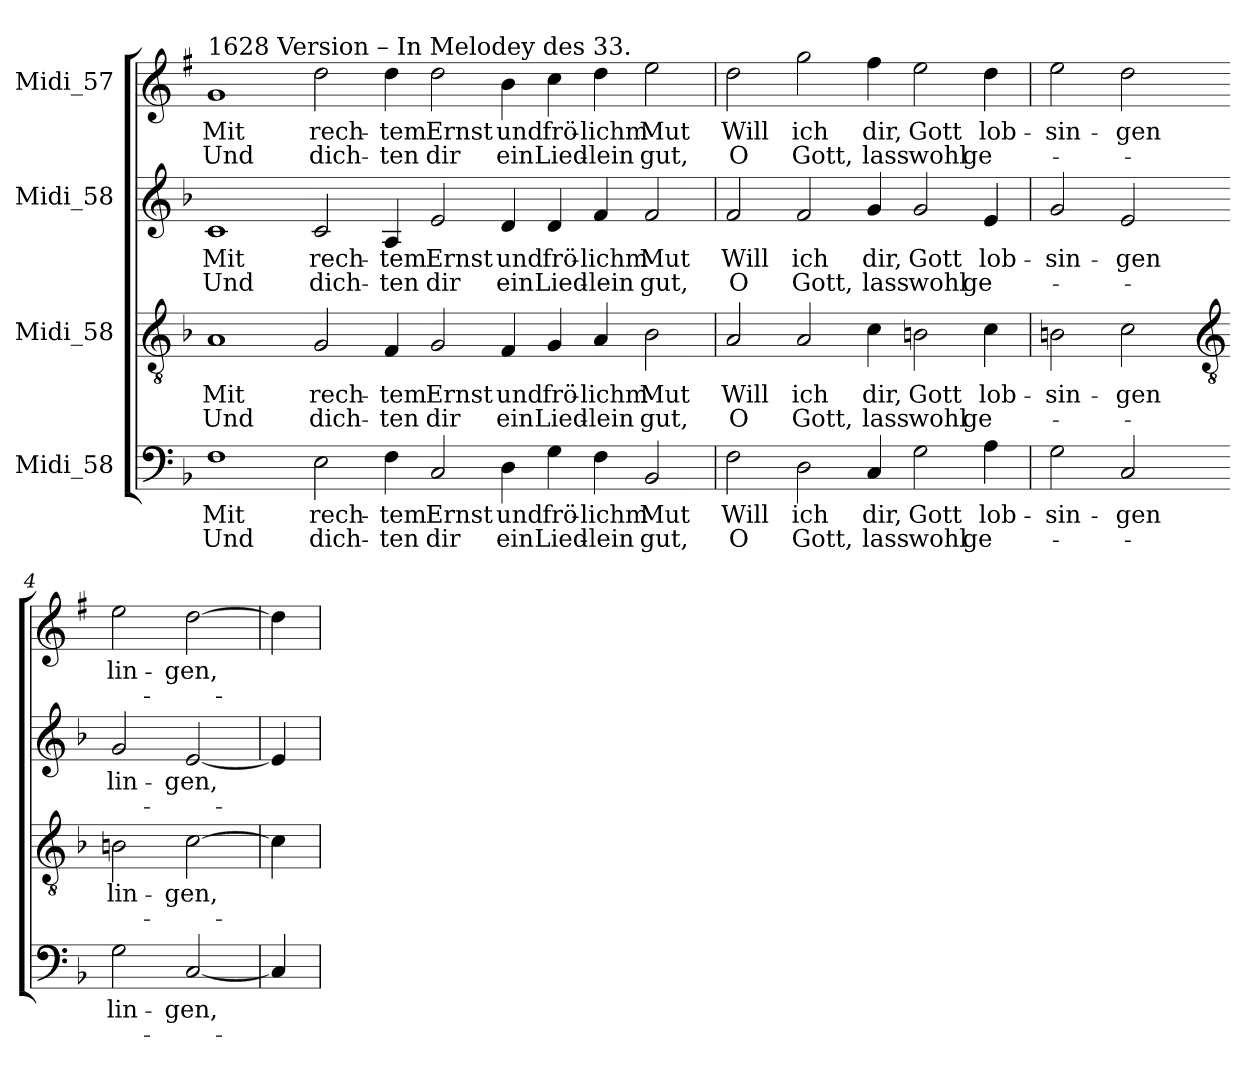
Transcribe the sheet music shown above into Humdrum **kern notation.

**kern	**text	**text	**kern	**text	**text	**kern	**text	**text	**kern	**text	**text
*part4	*part4	*part4	*part3	*part3	*part3	*part2	*part2	*part2	*part1	*part1	*part1
*staff4	*staff4	*staff4	*staff3	*staff3	*staff3	*staff2	*staff2	*staff2	*staff1	*staff1	*staff1
*I"Midi_58	*	*	*I"Midi_58	*	*	*I"Midi_58	*	*	*I"Midi_57	*	*
*clefF4	*	*	*clefGv2	*	*	*clefG2	*	*	*clefG2	*	*
*	*	*	*	*	*	*	*	*	*ITrd1c2	*	*
*k[b-]	*	*	*k[b-]	*	*	*k[b-]	*	*	*k[b-]	*	*
*F:	*	*	*F:	*	*	*F:	*	*	*F:	*	*
=1	=1	=1	=1	=1	=1	=1	=1	=1	=1	=1	=1
!	!	!	!	!	!	!	!	!	!LO:TX:a:t=1628 Version – In Melodey des 33.	!	!
!	!LO:LY:b	!LO:LY:b	!	!LO:LY:b	!LO:LY:b	!	!LO:LY:b	!LO:LY:b	!	!LO:LY:b	!LO:LY:b
1F	Mit	Und	1A	Mit	Und	1c	Mit	Und	1f	Mit	Und
!	!LO:LY:b	!LO:LY:b	!	!LO:LY:b	!LO:LY:b	!	!LO:LY:b	!LO:LY:b	!	!LO:LY:b	!LO:LY:b
2E	rech-	-dich-	2G	rech-	-dich-	2c	rech-	-dich-	2cc	rech-	-dich-
!	!LO:LY:b	!LO:LY:b	!	!LO:LY:b	!LO:LY:b	!	!LO:LY:b	!LO:LY:b	!	!LO:LY:b	!LO:LY:b
4F	-tem	ten	4F	-tem	ten	4A	-tem	ten	4cc	-tem	ten
!	!LO:LY:b	!LO:LY:b	!	!LO:LY:b	!LO:LY:b	!	!LO:LY:b	!LO:LY:b	!	!LO:LY:b	!LO:LY:b
2C	Ernst	dir	2G	Ernst	dir	2e	Ernst	dir	2cc	Ernst	dir
!	!LO:LY:b	!LO:LY:b	!	!LO:LY:b	!LO:LY:b	!	!LO:LY:b	!LO:LY:b	!	!LO:LY:b	!LO:LY:b
4D	und	ein	4F	und	ein	4d	und	ein	4a	und	ein
!	!LO:LY:b	!LO:LY:b	!	!LO:LY:b	!LO:LY:b	!	!LO:LY:b	!LO:LY:b	!	!LO:LY:b	!LO:LY:b
4G	frö-	-Lied-	4G	frö-	-Lied-	4d	frö-	-Lied-	4b-	frö-	-Lied-
!	!LO:LY:b	!LO:LY:b	!	!LO:LY:b	!LO:LY:b	!	!LO:LY:b	!LO:LY:b	!	!LO:LY:b	!LO:LY:b
4F	-lichm	lein	4A	-lichm	lein	4f	-lichm	lein	4cc	-lichm	lein
!	!LO:LY:b	!LO:LY:b	!	!LO:LY:b	!LO:LY:b	!	!LO:LY:b	!LO:LY:b	!	!LO:LY:b	!LO:LY:b
2BB-	Mut	gut,	2B-	Mut	gut,	2f	Mut	gut,	2dd	Mut	gut,
=2	=2	=2	=2	=2	=2	=2	=2	=2	=2	=2	=2
!	!LO:LY:b	!LO:LY:b	!	!LO:LY:b	!LO:LY:b	!	!LO:LY:b	!LO:LY:b	!	!LO:LY:b	!LO:LY:b
2F	Will	O	2A	Will	O	2f	Will	O	2cc	Will	O
!	!LO:LY:b	!LO:LY:b	!	!LO:LY:b	!LO:LY:b	!	!LO:LY:b	!LO:LY:b	!	!LO:LY:b	!LO:LY:b
2D	ich	Gott,	2A	ich	Gott,	2f	ich	Gott,	2ff	ich	Gott,
!	!LO:LY:b	!LO:LY:b	!	!LO:LY:b	!LO:LY:b	!	!LO:LY:b	!LO:LY:b	!	!LO:LY:b	!LO:LY:b
4C	dir,	lass	4c	dir,	lass	4g	dir,	lass	4ee	dir,	lass
!	!LO:LY:b	!LO:LY:b	!	!LO:LY:b	!LO:LY:b	!	!LO:LY:b	!LO:LY:b	!	!LO:LY:b	!LO:LY:b
2G	Gott	wohl	2Bn	Gott	wohl	2g	Gott	wohl	2dd	Gott	wohl
!	!LO:LY:b	!LO:LY:b	!	!LO:LY:b	!LO:LY:b	!	!LO:LY:b	!LO:LY:b	!	!LO:LY:b	!LO:LY:b
4A	lob-	-ge-	4c	lob-	-ge-	4e	lob-	-ge-	4cc	lob-	-ge-
=3	=3	=3	=3	=3	=3	=3	=3	=3	=3	=3	=3
!	!LO:LY:b	!	!	!LO:LY:b	!	!	!LO:LY:b	!	!	!LO:LY:b	!
2G	-sin-	.	2Bn	-sin-	.	2g	-sin-	.	2dd	-sin-	.
!	!LO:LY:b	!	!	!LO:LY:b	!	!	!LO:LY:b	!	!	!LO:LY:b	!
2C	-gen	.	2c	-gen	.	2e	-gen	.	2cc	-gen	.
!!LO:LB:g=z
=4-	=4-	=4-	=4-	=4-	=4-	=4-	=4-	=4-	=4-	=4-	=4-
*	*	*	*clefGv2	*	*	*	*	*	*	*	*
!	!LO:LY:b	!	!	!LO:LY:b	!	!	!LO:LY:b	!	!	!LO:LY:b	!
2G	lin-	.	2Bn	lin-	.	2g	lin-	.	2dd	lin-	.
!	!LO:LY:b	!	!	!LO:LY:b	!	!	!LO:LY:b	!	!	!LO:LY:b	!
[2C	-gen,	.	[2c	-gen,	.	[2e	-gen,	.	[2cc	-gen,	.
=5	=5	=5	=5	=5	=5	=5	=5	=5	=5	=5	=5
4C]	.	.	4c]	.	.	4e]	.	.	4cc]	.	.
=	=	=	=	=	=	=	=	=	=	=	=
*-	*-	*-	*-	*-	*-	*-	*-	*-	*-	*-	*-
